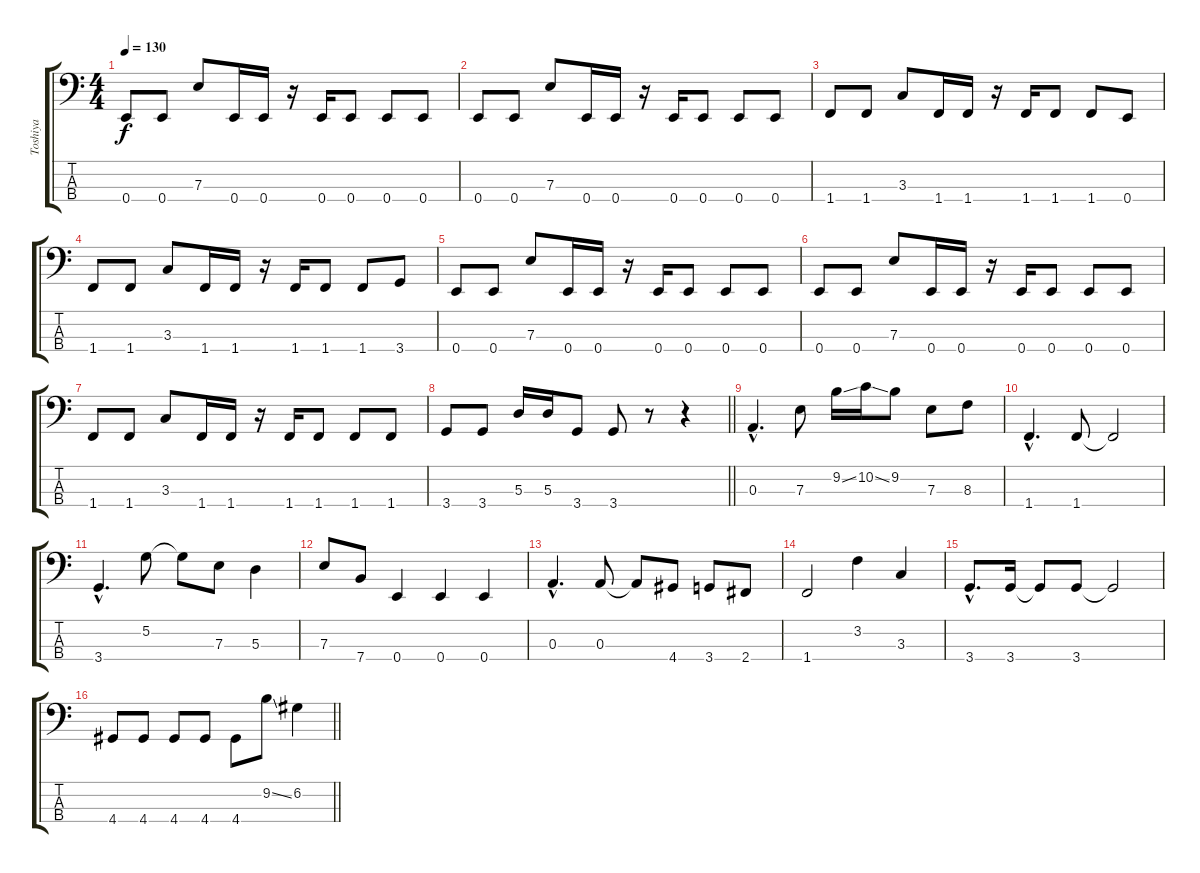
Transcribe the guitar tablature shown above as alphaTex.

\track ("Toshiya" "Toshiya") {instrument electricbasspick}
\staff {score tabs}
\tuning (G2 D2 A1 E1) {hide}
\ts (4 4)
\tempo 130
\clef f4
\ks c
0.4.8{dy f} 0.4.8 7.3.8 0.4.16 0.4.16 r.16 0.4.16 0.4.8 0.4.8 0.4.8 |
0.4.8 0.4.8 7.3.8 0.4.16 0.4.16 r.16 0.4.16 0.4.8 0.4.8 0.4.8 |
1.4.8 1.4.8 3.3.8 1.4.16 1.4.16 r.16 1.4.16 1.4.8 1.4.8 0.4.8 |
1.4.8 1.4.8 3.3.8 1.4.16 1.4.16 r.16 1.4.16 1.4.8 1.4.8 3.4.8 |
0.4.8 0.4.8 7.3.8 0.4.16 0.4.16 r.16 0.4.16 0.4.8 0.4.8 0.4.8 |
0.4.8 0.4.8 7.3.8 0.4.16 0.4.16 r.16 0.4.16 0.4.8 0.4.8 0.4.8 |
1.4.8 1.4.8 3.3.8 1.4.16 1.4.16 r.16 1.4.16 1.4.8 1.4.8 1.4.8 |
\barLineRight lightlight
3.4.8 3.4.8 5.3.16 5.3.16 3.4.8 3.4.8 r.8 r.4 |
0.3{hac}.4{d} 7.3.8 9.2{ss}.16 10.2{ss}.16 9.2.8 7.3.8 8.3.8 |
1.4{hac}.4{d} 1.4.8 1.4{t}.2 |
3.4{hac}.4{d} 5.2.8 5.2{t}.8 7.3.8 5.3.4 |
7.3.8 7.4.8 0.4.4 0.4.4 0.4.4 |
0.3{hac}.4{d} 0.3.8 0.3{t}.8 4.4.8 3.4.8 2.4.8 |
1.4.2 3.2.4 3.3.4 |
3.4{hac}.8{d} 3.4.16 3.4{t}.8 3.4.8 3.4{t}.2 |
\barLineRight lightlight
4.4.8 4.4.8 4.4.8 4.4.8 4.4.8 9.2{ss}.8 6.2.4
